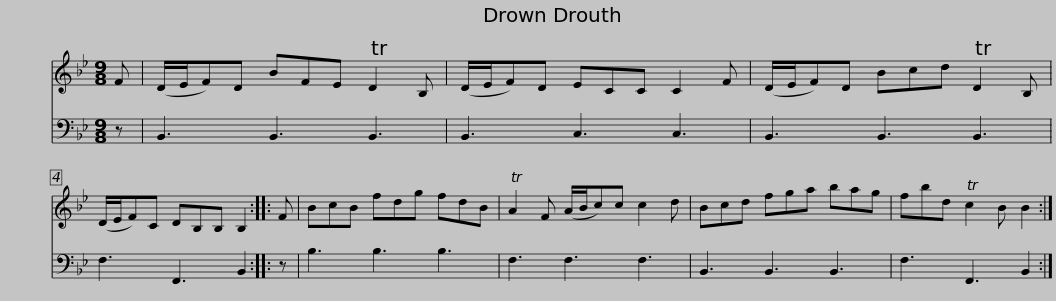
X:1
%%score 1 2
L:1/8
M:9/8
I:linebreak $
K:Bb
V:1 treble
V:2 bass
V:1
 F | (D/E/F)D BFE TD2 B, | (D/E/F)D ECC C2 F | (D/E/F)D Bcd TD2 B, | (D/E/F)C DB,B, B,2 :: %5
 F |$ BcB fdg fdB | TA2 F (A/B/c)c c2 d | Bcd fga bag | fbd Tc2 B B2 :| %10
V:2
 z | B,,3 B,,3 B,,3 | B,,3 C,3 C,3 | B,,3 B,,3 B,,3 | F,3 F,,3 B,,2 :: %5
 z |$ B,3 B,3 B,3 | F,3 F,3 F,3 | B,,3 B,,3 B,,3 | F,3 F,,3 B,,2 :| %10
